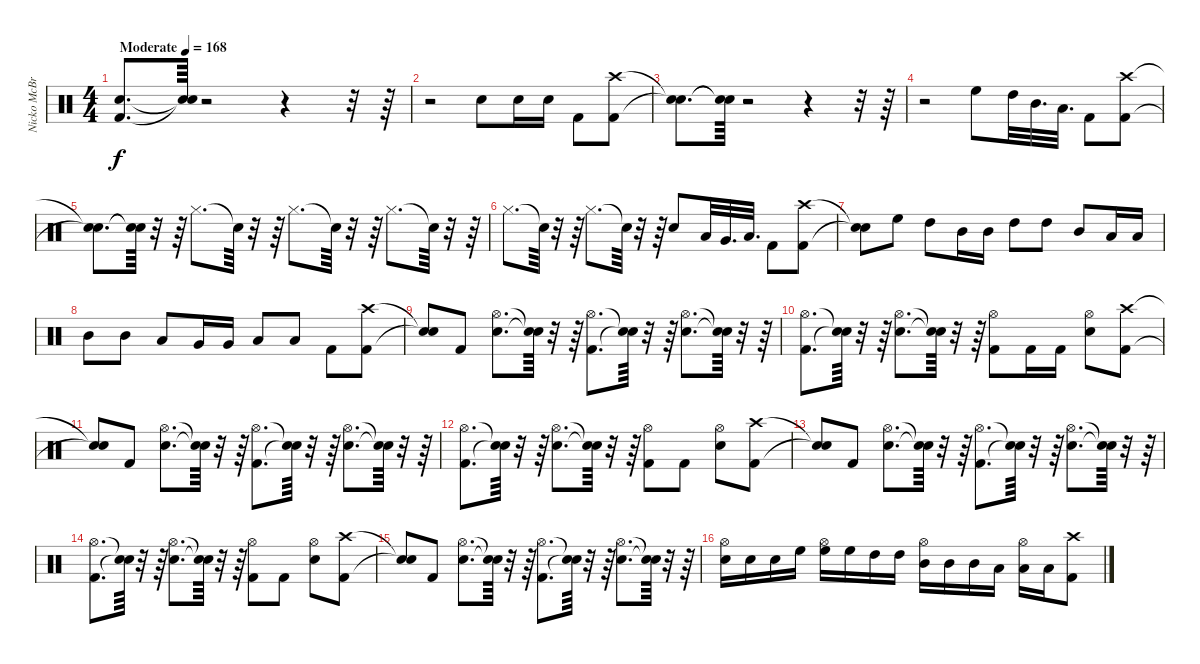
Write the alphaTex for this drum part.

\track ("Nicko McBrain" "Nicko McBr") {instrument percussion}
\staff {score}
\articulation defaults
\ts (4 4)
\tempo (168 "Moderate")
\clef neutral
\ks c
("Kick (hit) 2" "Snare (hit) 2").8{d dy f} ("Snare (hit)"{t} "Snare (hit)"{t}).64 r.2 r.4 r.32 r.64 |
r.2 "Snare (hit) 2".8 "Snare (hit) 2".16 "Snare (hit) 2".16 "Kick (hit) 2".8 ("Kick (hit) 2" "Crash high (hit)").8 |
("Snare (hit)"{t} "Snare (hit)"{t}).8{d} ("Snare (hit)"{t} "Snare (hit)"{t}).64 r.2 r.4 r.32 r.64 |
r.2 "High Floor Tom (hit)".8 "High Tom (hit)".32 "Mid Tom (hit)".32{d} "Low Tom (hit)".32{d} "Kick (hit) 2".8 ("Kick (hit) 2" "Crash high (hit)").8 |
("Snare (hit)"{t} "Snare (hit)"{t}).8{d} ("Snare (hit)"{t} "Snare (hit)"{t}).64 r.32 r.64 "Hi-Hat (closed)".8{d} "Snare (hit)"{t}.64 r.32 r.64 "Hi-Hat (closed)".8{d} "Snare (hit)"{t}.64 r.32 r.64 "Hi-Hat (closed)".8{d} "Snare (hit)"{t}.64 r.32 r.64 |
"Hi-Hat (closed)".8{d} "Snare (hit)"{t}.64 r.32 r.64 "Hi-Hat (closed)".8{d} "Snare (hit)"{t}.64 r.32 r.64 "Snare (hit) 2".8 "Low Tom (hit)".32 "Very Low Tom (hit)".32{d} "Low Floor Tom (hit)".32{d} "Kick (hit) 2".8 ("Kick (hit) 2" "Crash high (hit)").8 |
("Snare (hit)"{t} "Snare (hit)"{t}).8 "High Floor Tom (hit)".8 "High Tom (hit)".8 "Mid Tom (hit)".16 "Mid Tom (hit)".16 "High Tom (hit)".8 "High Tom (hit)".8 "Mid Tom (hit)".8 "Low Tom (hit)".16 "Low Tom (hit)".16 |
"Mid Tom (hit)".8 "Mid Tom (hit)".8 "Low Tom (hit)".8 "Very Low Tom (hit)".16 "Very Low Tom (hit)".16 "Low Tom (hit)".8 "Low Tom (hit)".8 "Kick (hit) 2".8 ("Kick (hit) 2" "Crash high (hit)").8 |
("Snare (hit)"{t} "Snare (hit)"{t}).8 "Kick (hit) 2".8 ("Snare (hit) 2" "Hi-Hat (open)").8{d} ("Snare (hit)"{t} "Snare (hit)"{t}).64 r.32 r.64 ("Kick (hit) 2" "Hi-Hat (open)").8{d} ("Snare (hit)"{t} "Snare (hit)"{t}).64 r.32 r.64 ("Snare (hit) 2" "Hi-Hat (open)").8{d} ("Snare (hit)"{t} "Snare (hit)"{t}).64 r.32 r.64 |
("Kick (hit) 2" "Hi-Hat (open)").8{d} ("Snare (hit)"{t} "Snare (hit)"{t}).64 r.32 r.64 ("Snare (hit) 2" "Hi-Hat (open)").8{d} ("Snare (hit)"{t} "Snare (hit)"{t}).64 r.32 r.64 ("Kick (hit) 2" "Hi-Hat (open)").8 "Kick (hit) 2".16 "Kick (hit) 2".16 ("Snare (hit) 2" "Hi-Hat (open)").8 ("Kick (hit) 2" "Crash high (hit)").8 |
("Snare (hit)"{t} "Snare (hit)"{t}).8 "Kick (hit) 2".8 ("Snare (hit) 2" "Hi-Hat (open)").8{d} ("Snare (hit)"{t} "Snare (hit)"{t}).64 r.32 r.64 ("Kick (hit) 2" "Hi-Hat (open)").8{d} ("Snare (hit)"{t} "Snare (hit)"{t}).64 r.32 r.64 ("Snare (hit) 2" "Hi-Hat (open)").8{d} ("Snare (hit)"{t} "Snare (hit)"{t}).64 r.32 r.64 |
("Kick (hit) 2" "Hi-Hat (open)").8{d} ("Snare (hit)"{t} "Snare (hit)"{t}).64 r.32 r.64 ("Snare (hit) 2" "Hi-Hat (open)").8{d} ("Snare (hit)"{t} "Snare (hit)"{t}).64 r.32 r.64 ("Kick (hit) 2" "Hi-Hat (open)").8 "Kick (hit) 2".8 ("Snare (hit) 2" "Hi-Hat (open)").8 ("Kick (hit) 2" "Crash high (hit)").8 |
("Snare (hit)"{t} "Snare (hit)"{t}).8 "Kick (hit) 2".8 ("Snare (hit) 2" "Hi-Hat (open)").8{d} ("Snare (hit)"{t} "Snare (hit)"{t}).64 r.32 r.64 ("Kick (hit) 2" "Hi-Hat (open)").8{d} ("Snare (hit)"{t} "Snare (hit)"{t}).64 r.32 r.64 ("Snare (hit) 2" "Hi-Hat (open)").8{d} ("Snare (hit)"{t} "Snare (hit)"{t}).64 r.32 r.64 |
("Kick (hit) 2" "Hi-Hat (open)").8{d} ("Snare (hit)"{t} "Snare (hit)"{t}).64 r.32 r.64 ("Snare (hit) 2" "Hi-Hat (open)").8{d} ("Snare (hit)"{t} "Snare (hit)"{t}).64 r.32 r.64 ("Kick (hit) 2" "Hi-Hat (open)").8 "Kick (hit) 2".8 ("Snare (hit) 2" "Hi-Hat (open)").8 ("Kick (hit) 2" "Crash high (hit)").8 |
("Snare (hit)"{t} "Snare (hit)"{t}).8 "Kick (hit) 2".8 ("Snare (hit) 2" "Hi-Hat (open)").8{d} ("Snare (hit)"{t} "Snare (hit)"{t}).64 r.32 r.64 ("Kick (hit) 2" "Hi-Hat (open)").8{d} ("Snare (hit)"{t} "Snare (hit)"{t}).64 r.32 r.64 ("Snare (hit) 2" "Hi-Hat (open)").8{d} ("Snare (hit)"{t} "Snare (hit)"{t}).64 r.32 r.64 |
("Snare (hit) 2" "Hi-Hat (open)").16 "Snare (hit) 2".16 "Snare (hit) 2".16 "High Floor Tom (hit)".16 ("Hi-Hat (open)" "High Floor Tom (hit)").16 "High Floor Tom (hit)".16 "High Tom (hit)".16 "High Tom (hit)".16 ("Hi-Hat (open)" "Mid Tom (hit)").16 "Mid Tom (hit)".16 "Mid Tom (hit)".16 "Low Tom (hit)".16 ("Low Tom (hit)" "Hi-Hat (open)").16 "Low Tom (hit)".16 ("Kick (hit) 2" "Crash high (hit)").8
